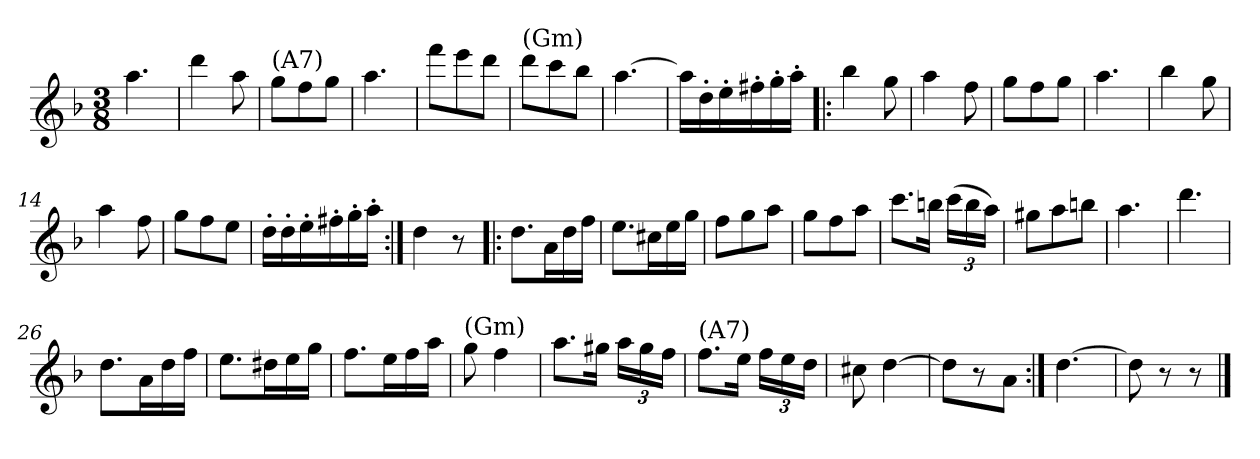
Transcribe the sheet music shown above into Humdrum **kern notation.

**kern
*part1
*staff1
*clefG2
*k[b-]
*d:
*M3/8
=1
4.aa\
=2
4ddd\
8aa\
=3
!LO:TX:a:t=(A7)
8gg\L
8ff\
8gg\J
=4
4.aa\
=5
8fff\L
8eee\
8ddd\J
=6
!LO:TX:a:t=(Gm)
8ddd\L
8ccc\
8bb-\J
=7
[4.aa\
=8
16aa\LL]
16dd'\
16ee'\
16ff#X'\
16gg'\
16aa'\JJ
=9!|:
4bb-\
8gg\
=10
4aa\
8ff\
=11
8gg\L
8ff\
8gg\J
!!LO:LB:g=z
=12
4.aa\
=13
4bb-\
8gg\
=14
4aa\
8ff\
=15
8gg\L
8ff\
8ee\J
=16
16dd'\LL
16dd'\
16ee'\
16ff#X'\
16gg'\
16aa'\JJ
=17:|!
4dd\
8r
=18!|:
8.dd\L
16a\L
16dd\
16ff\JJ
=19
8.ee\L
16cc#X\L
16ee\
16gg\JJ
=20
8ff\L
8gg\
8aa\J
=21
8gg\L
8ff\
8aa\J
=22
8.ccc\L
16bbn\Jk
*Xbrackettup
(>24ccc\LL
24bb\
24aa\JJ)
!!LO:LB:g=z
=23
8gg#X\L
8aa\
8bbn\J
=24
4.aa\
=25
4.ddd\
=26
8.dd\L
16a\L
16dd\
16ff\JJ
=27
8.ee\L
16dd#X\L
16ee\
16gg\JJ
=28
8.ff\L
16ee\L
16ff\
16aa\JJ
=29
!LO:TX:a:t=(Gm)
8gg\
4ff\
=30
8.aa\L
16gg#X\Jk
24aa\LL
24gg#\
24ff\JJ
=31
!LO:TX:a:t=(A7)
8.ff\L
16ee\Jk
24ff\LL
24ee\
24dd\JJ
=32
8cc#X\
[4dd\
=33
8dd\L]
8r
8a\J
!!LO:LB:g=z
=34:|!
[4.dd\
=35
8dd\]
8r
8r
==
*-
